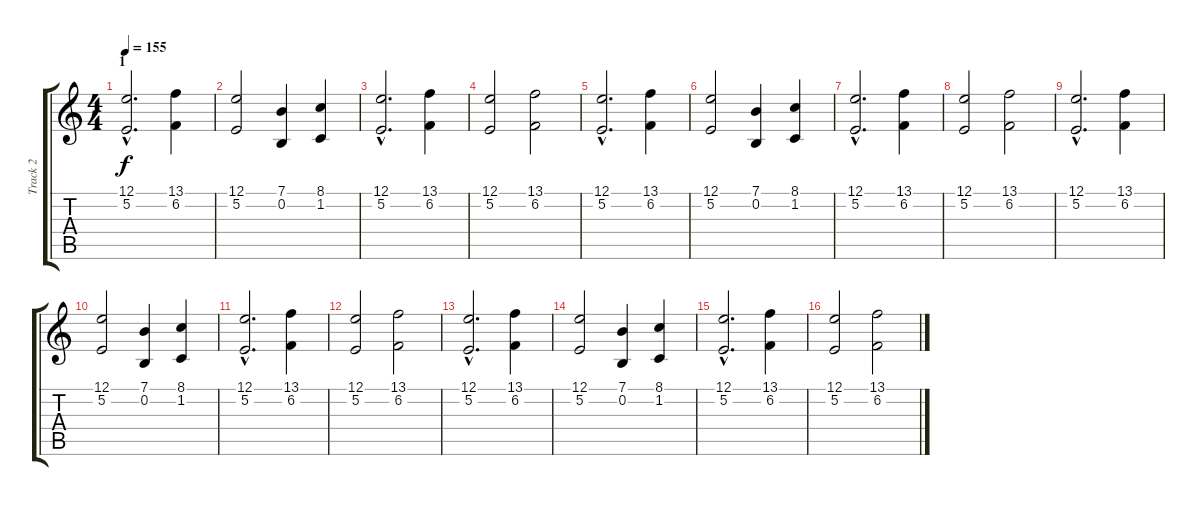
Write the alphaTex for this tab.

\track ("Track 2" "Track 2") {instrument flute}
\staff {score tabs}
\tuning (E4 B3 G3 D3 A2 E2) {hide}
\ts (4 4)
\section ("" "1")
\tempo 155
\clef g2
\ks c
(12.1{hac} 5.2{hac}).2{d dy f} (13.1 6.2).4 |
(12.1 5.2).2 (7.1 0.2).4 (8.1 1.2).4 |
(12.1{hac} 5.2{hac}).2{d} (13.1 6.2).4 |
(12.1 5.2).2 (13.1 6.2).2 |
(12.1{hac} 5.2{hac}).2{d} (13.1 6.2).4 |
(12.1 5.2).2 (7.1 0.2).4 (8.1 1.2).4 |
(12.1{hac} 5.2{hac}).2{d} (13.1 6.2).4 |
(12.1 5.2).2 (13.1 6.2).2 |
(12.1{hac} 5.2{hac}).2{d} (13.1 6.2).4 |
(12.1 5.2).2 (7.1 0.2).4 (8.1 1.2).4 |
(12.1{hac} 5.2{hac}).2{d} (13.1 6.2).4 |
(12.1 5.2).2 (13.1 6.2).2 |
(12.1{hac} 5.2{hac}).2{d} (13.1 6.2).4 |
(12.1 5.2).2 (7.1 0.2).4 (8.1 1.2).4 |
(12.1{hac} 5.2{hac}).2{d} (13.1 6.2).4 |
(12.1 5.2).2 (13.1 6.2).2
